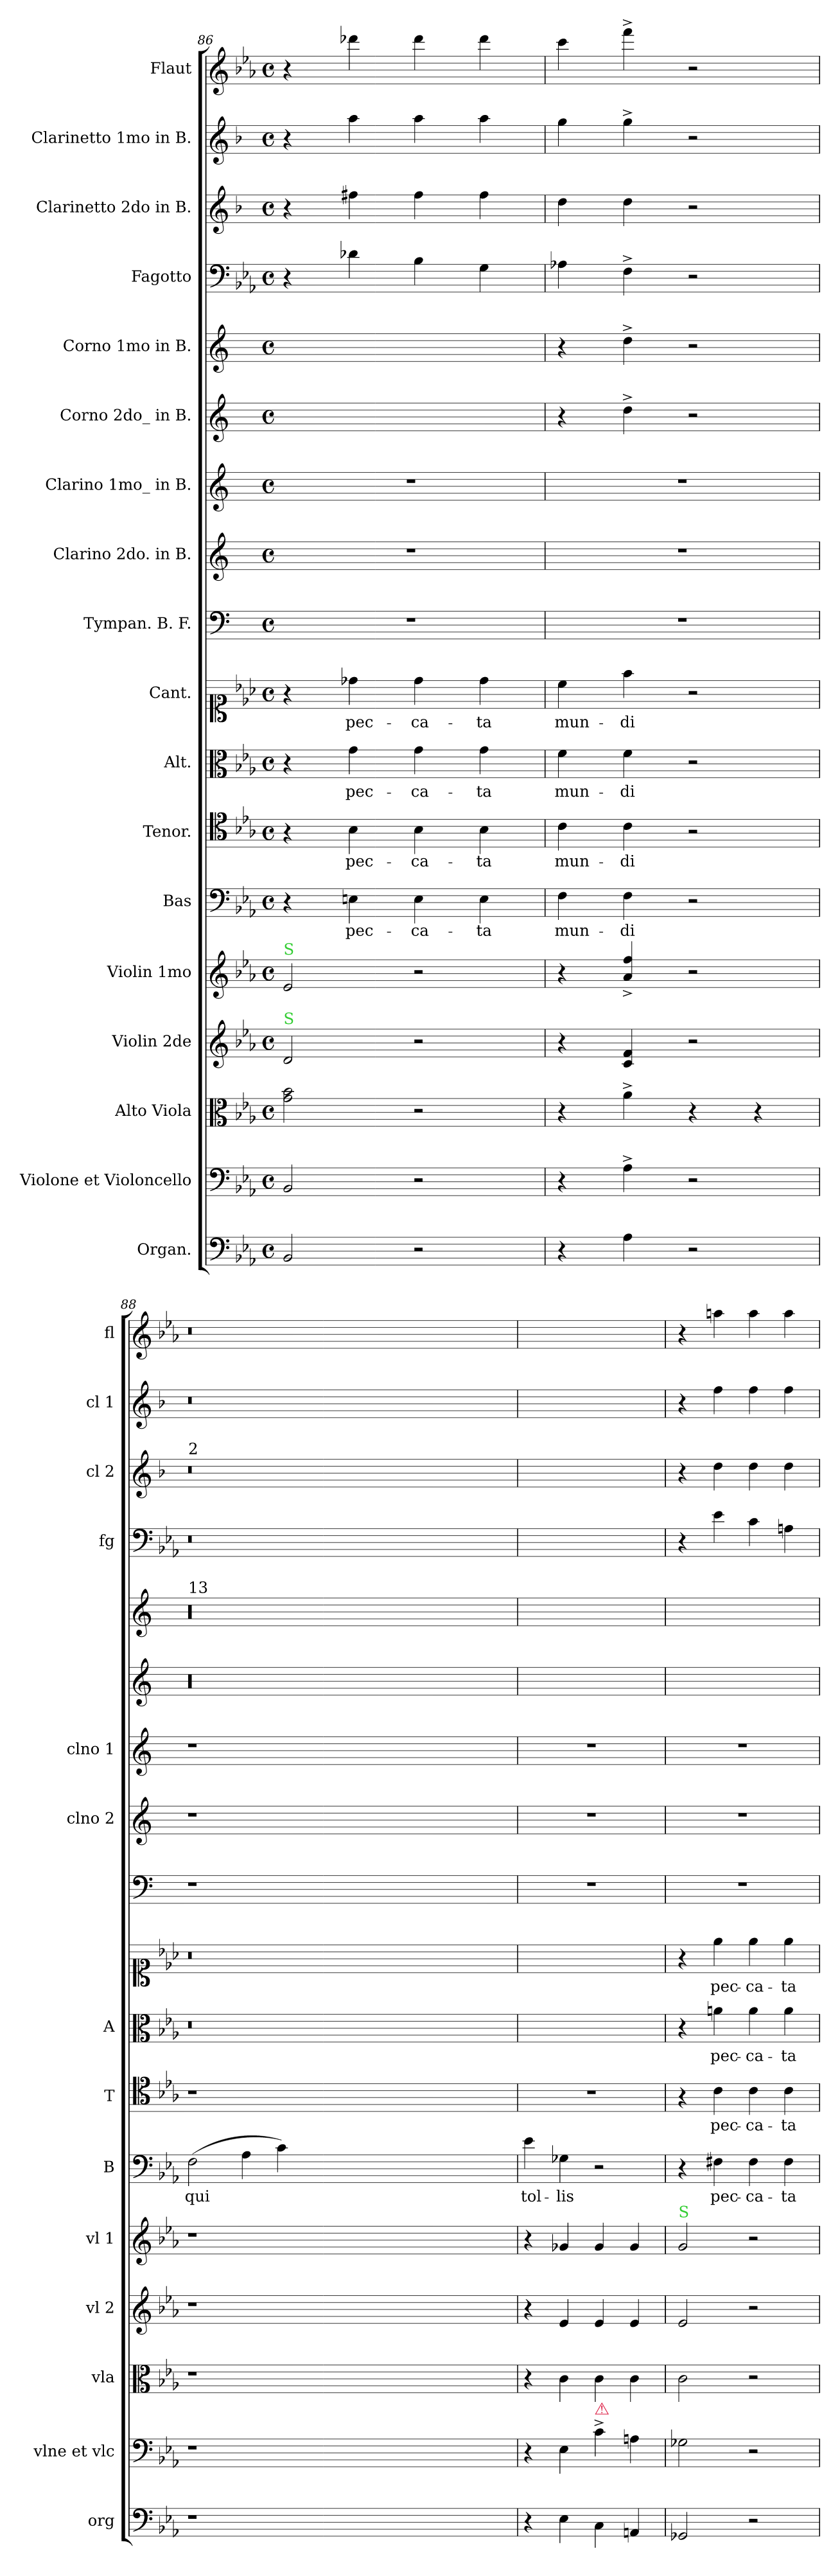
**kern	**kern	**kern	**kern	**kern	**kern	**text	**kern	**text	**kern	**text	**kern	**text	**kern	**kern	**kern	**kern	**kern	**kern	**kern	**kern	**kern
*part18	*part17	*part16	*part15	*part14	*part13	*part13	*part12	*part12	*part11	*part11	*part10	*part10	*part9	*part8	*part7	*part6	*part5	*part4	*part3	*part2	*part1
*staff18	*staff17	*staff16	*staff15	*staff14	*staff13	*staff13	*staff12	*staff12	*staff11	*staff11	*staff10	*staff10	*staff9	*staff8	*staff7	*staff6	*staff5	*staff4	*staff3	*staff2	*staff1
*I"Organ.	*I"Violone et Violoncello	*I"Alto Viola	*I"Violin 2de	*I"Violin 1mo	*I"Bas	*	*I"Tenor.	*	*I"Alt.	*	*I"Cant.	*	*I"Tympan. B. F.	*I"Clarino 2do. in B.	*I"Clarino 1mo_ in B.	*I"Corno 2do_ in B.	*I"Corno 1mo in B.	*I"Fagotto	*I"Clarinetto 2do in B.	*I"Clarinetto 1mo in B.	*I"Flaut
*I'org	*I'vlne et vlc	*I'vla	*I'vl 2	*I'vl 1	*I'B	*	*I'T	*	*I'A	*	*	*	*	*I'clno 2	*I'clno 1	*	*	*I'fg	*I'cl 2	*I'cl 1	*I'fl
*clefF4	*clefF4	*clefC3	*clefG2	*clefG2	*clefF4	*	*clefC4	*	*clefC3	*	*clefC1	*	*clefF4	*clefG2	*clefG2	*clefG2	*clefG2	*clefF4	*clefG2	*clefG2	*clefG2
*	*	*	*	*	*	*	*	*	*	*	*	*	*	*ITrd-2c-3	*ITrd-2c-3	*ITrd5c9	*ITrd5c9	*	*ITrd1c2	*ITrd1c2	*
*k[b-e-a-]	*k[b-e-a-]	*k[b-e-a-]	*k[b-e-a-]	*k[b-e-a-]	*k[b-e-a-]	*	*k[b-e-a-]	*	*k[b-e-a-]	*	*k[b-e-a-]	*	*	*k[b-e-a-]	*k[b-e-a-]	*k[b-e-a-]	*k[b-e-a-]	*k[b-e-a-]	*k[b-e-a-]	*k[b-e-a-]	*k[b-e-a-]
*E-:	*E-:	*E-:	*E-:	*E-:	*E-:	*	*E-:	*	*E-:	*	*E-:	*	*	*E-:	*E-:	*E-:	*E-:	*E-:	*E-:	*E-:	*E-:
*M4/4	*M4/4	*M4/4	*M4/4	*M4/4	*M4/4	*	*M4/4	*	*M4/4	*	*M4/4	*	*M4/4	*M4/4	*M4/4	*M4/4	*M4/4	*M4/4	*M4/4	*M4/4	*M4/4
*met(c)	*met(c)	*met(c)	*met(c)	*met(c)	*met(c)	*	*met(c)	*	*met(c)	*	*met(c)	*	*met(c)	*met(c)	*met(c)	*met(c)	*met(c)	*met(c)	*met(c)	*met(c)	*met(c)
=86	=86	=86	=86	=86	=86	=86	=86	=86	=86	=86	=86	=86	=86	=86	=86	=86	=86	=86	=86	=86	=86
!	!	!	!	!LO:TX:a:color=limegreen:t=S	!	!	!	!	!	!	!	!	!	!	!	!	!	!	!	!	!
!	!	!	!LO:TX:a:color=limegreen:t=S	!	!	!	!	!	!	!	!	!	!	!	!	!	!	!	!	!	!
2BB-/	2BB-/	2g\ 2b-\	2d/	2e-/	4r	.	4r	.	4r	.	4r	.	1r	1r	1r	1ryy	1ryy	4r	4r	4r	4r
.	.	.	.	.	4En\	pec-	4B-\	pec-	4g\	pec-	4dd-X\	pec-	.	.	.	.	.	4d-X\	4een\	4gg\	4ddd-X\
2r	2r	2r	2r	2r	4E\	-ca-	4B-\	-ca-	4g\	-ca-	4dd-\	-ca-	.	.	.	.	.	4B-\	4ee\	4gg\	4ddd-\
.	.	.	.	.	4E\	-ta	4B-\	-ta	4g\	-ta	4dd-\	-ta	.	.	.	.	.	4G\	4ee\	4gg\	4ddd-\
=87	=87	=87	=87	=87	=87	=87	=87	=87	=87	=87	=87	=87	=87	=87	=87	=87	=87	=87	=87	=87	=87
4r	4r	4r	4r	4r	4F\	mun-	4c\	mun-	4f\	mun-	4cc\	mun-	1r	1r	1r	4r	4r	4A-X\	4cc\	4ff\	4ccc\
4A-\	4A-^\	4a-^\	4c/ 4f/	4a-^/ 4ff^/	4F\	-di	4c\	-di	4f\	-di	4ff\	-di	.	.	.	4f^\	4f^\	4F^\	4cc\	4ff^\	4fff^\
2r	2r	4r	2r	2r	2r	.	2r	.	2r	.	2r	.	.	.	.	2r	2r	2r	2r	2r	2r
.	.	4r	.	.	.	.	.	.	.	.	.	.	.	.	.	.	.	.	.	.	.
=88	=88	=88	=88	=88	=88	=88	=88	=88	=88	=88	=88	=88	=88	=88	=88	=88	=88	=88	=88	=88	=88
!	!	!	!	!	!	!	!	!	!	!	!	!	!	!	!	!	!	!	!LO:TX:a:t=2	!	!
!	!	!	!	!	!	!	!	!	!	!	!	!	!	!	!	!	!LO:TX:a:t=13	!	!	!	!
1r	1r	1r	1r	1r	(2F\	qui	1r	.	0r	.	0r	.	1r	1r	1r	00r	00r	0r	0r	0r	0r
.	.	.	.	.	4A-\	.	.	.	.	.	.	.	.	.	.	.	.	.	.	.	.
.	.	.	.	.	4c\)	.	.	.	.	.	.	.	.	.	.	.	.	.	.	.	.
0.ryy	0.ryy	0.ryy	0.ryy	0.ryy	0.ryy	.	0.ryy	.	.	.	.	.	0.ryy	0.ryy	0.ryy	.	.	.	.	.	.
.	.	.	.	.	.	.	.	.	0ryy	.	0ryy	.	.	.	.	.	.	0ryy	0ryy	0ryy	0ryy
=89	=89	=89	=89	=89	=89	=89	=89	=89	=89	=89	=89	=89	=89	=89	=89	=89	=89	=89	=89	=89	=89
4r	4r	4r	4r	4r	4e-\	tol-	1r	.	1ryy	.	1ryy	.	1r	1r	1r	1ryy	1ryy	1ryy	1ryy	1ryy	1ryy
4E-\	4E-\	4c\	4e-/	4g-X/	4G-X\	-lis	.	.	.	.	.	.	.	.	.	.	.	.	.	.	.
!	!LO:TX:a:color=crimson:t=⚠	!	!	!	!	!	!	!	!	!	!	!	!	!	!	!	!	!	!	!	!
4C\	4c^\	4c\	4e-/	4g-/	2r	.	.	.	.	.	.	.	.	.	.	.	.	.	.	.	.
4AAn/	4An\	4c\	4e-/	4g-/	.	.	.	.	.	.	.	.	.	.	.	.	.	.	.	.	.
=90	=90	=90	=90	=90	=90	=90	=90	=90	=90	=90	=90	=90	=90	=90	=90	=90	=90	=90	=90	=90	=90
!	!	!	!	!LO:TX:a:color=limegreen:t=S	!	!	!	!	!	!	!	!	!	!	!	!	!	!	!	!	!
2GG-X/	2G-X\	2c\	2e-/	2g/	4r	.	4r	.	4r	.	4r	.	1r	1r	1r	1ryy	1ryy	4r	4r	4r	4r
!	!	!	!	!	!	!	!	!LO:LY:i	!	!	!	!	!	!	!	!	!	!	!	!	!
.	.	.	.	.	4F#X\	pec-	4c\	pec-	4an\	pec-	4ee-\	pec-	.	.	.	.	.	4e-\	4cc\	4ee-\	4aan\
!	!	!	!	!	!	!	!	!LO:LY:i	!	!	!	!	!	!	!	!	!	!	!	!	!
2r	2r	2r	2r	2r	4F#\	-ca-	4c\	-ca-	4a\	-ca-	4ee-\	-ca-	.	.	.	.	.	4c\	4cc\	4ee-\	4aa\
!	!	!	!	!	!	!	!	!LO:LY:i	!	!	!	!	!	!	!	!	!	!	!	!	!
.	.	.	.	.	4F#\	-ta	4c\	-ta	4a\	-ta	4ee-\	-ta	.	.	.	.	.	4An\	4cc\	4ee-\	4aa\
=	=	=	=	=	=	=	=	=	=	=	=	=	=	=	=	=	=	=	=	=	=
*-	*-	*-	*-	*-	*-	*-	*-	*-	*-	*-	*-	*-	*-	*-	*-	*-	*-	*-	*-	*-	*-
